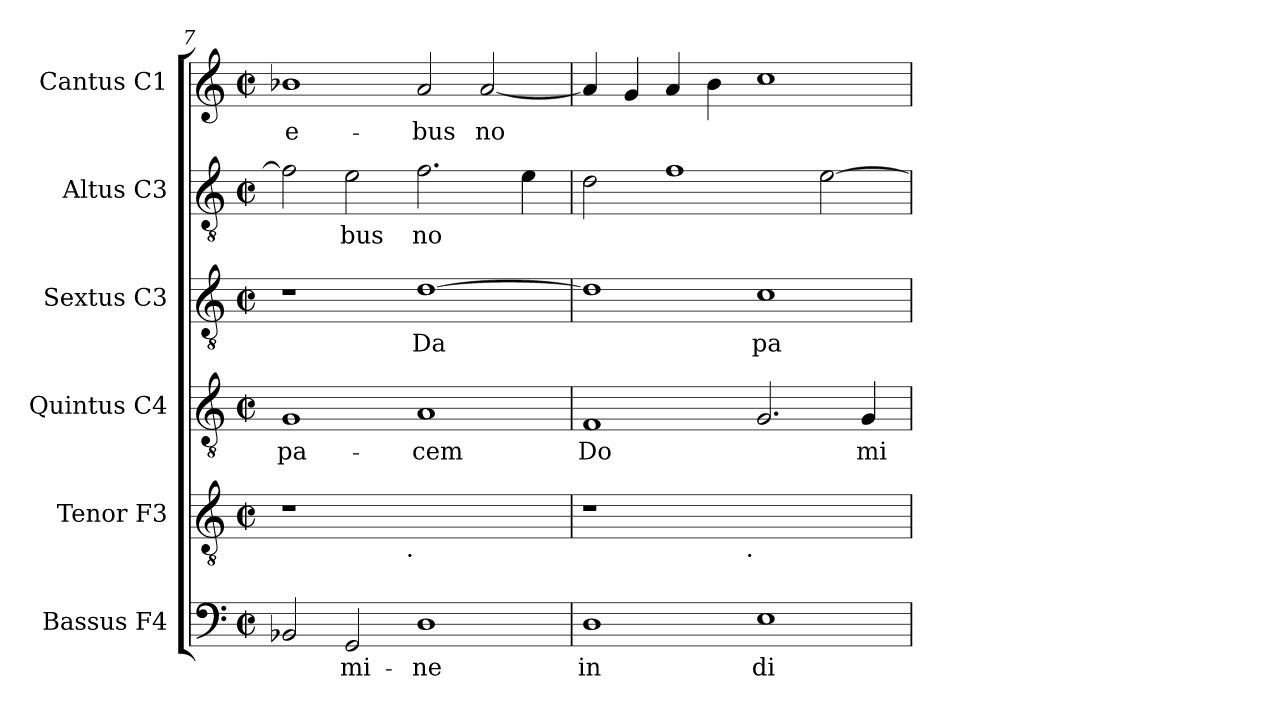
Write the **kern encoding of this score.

**kern	**text	**kern	**kern	**text	**kern	**text	**kern	**text	**kern	**text
*part6	*part6	*part5	*part4	*part4	*part3	*part3	*part2	*part2	*part1	*part1
*staff6	*staff6	*staff5	*staff4	*staff4	*staff3	*staff3	*staff2	*staff2	*staff1	*staff1
*I"Bassus  F4	*	*I"Tenor  F3	*I"Quintus  C4	*	*I"Sextus  C3	*	*I"Altus  C3	*	*I"Cantus  C1	*
!!LO:LB:g=z
*clefF4	*	*clefGv2	*clefGv2	*	*clefGv2	*	*clefGv2	*	*clefG2	*
*k[]	*	*k[]	*k[]	*	*k[]	*	*k[]	*	*k[]	*
*C:	*	*C:	*C:	*	*C:	*	*C:	*	*C:	*
*M2/2	*	*M2/2	*M2/2	*	*M2/2	*	*M2/2	*	*M2/2	*
*met(c|)	*	*met(c|)	*met(c|)	*	*met(c|)	*	*met(c|)	*	*met(c|)	*
=7	=7	=7	=7	=7	=7	=7	=7	=7	=7	=7
!	!LO:LY:b:cj	!	!	!LO:LY:b:cj	!	!	!	!LO:LY:b:cj	!	!LO:LY:b:cj
*	*	*^	*	*	*	*	*	*	*	*
2BB-X/	--	1r	2ryy	1G	pa-	1r	.	2f\]	--	1b-X	-e-
!	!LO:LY:b:cj	!	!	!	!	!	!	!	!LO:LY:b:cj	!	!
2GG/	-mi-	.	4...ryy	.	.	.	.	2e\	-bus	.	.
!	!	!	!LO:TX:b:t=.	!	!	!	!	!	!	!	!
.	.	.	1ryy	.	.	.	.	.	.	.	.
!	!LO:LY:b:cj	!	!	!	!LO:LY:b:cj	!	!LO:LY:b:cj	!	!LO:LY:b:cj	!	!LO:LY:b:cj
1D	-ne	1ryy	.	1A	-cem	[>1d	Da	2.f\	no-	2a/	-bus
!	!	!	!	!	!	!	!	!	!	!	!LO:LY:b:cj
.	.	.	.	.	.	.	.	.	.	[<2a/	no-
!	!	!	!	!	!	!	!	!	!LO:LY:b:cj	!	!
.	.	.	.	.	.	.	.	4e\	--	.	.
.	.	.	32ryy	.	.	.	.	.	.	.	.
=8	=8	=8	=8	=8	=8	=8	=8	=8	=8	=8	=8
!	!LO:LY:b:cj	!	!	!	!LO:LY:b:cj	!	!LO:LY:b:cj	!	!LO:LY:b:cj	!	!LO:LY:b:cj
1D	in	1r	2ryy	1F	Do-	1d]	.	2d\	--	4a/]	--
!	!	!	!	!	!	!	!	!	!	!	!LO:LY:b:cj
.	.	.	.	.	.	.	.	.	.	4g/	--
!	!	!	!	!	!	!	!	!	!LO:LY:b:cj	!	!LO:LY:b:cj
.	.	.	4...ryy	.	.	.	.	1f	--	4a/	--
!	!	!	!	!	!	!	!	!	!	!	!LO:LY:b:cj
.	.	.	.	.	.	.	.	.	.	4b\	--
!	!	!	!LO:TX:b:t=.	!	!	!	!	!	!	!	!
.	.	.	1ryy	.	.	.	.	.	.	.	.
!	!LO:LY:b:cj	!	!	!	!LO:LY:b:cj	!	!LO:LY:b:cj	!	!	!	!LO:LY:b:cj
1E	di-	1ryy	.	2.G/	--	1c	pa-	.	.	1cc	--
!	!	!	!	!	!	!	!	!	!LO:LY:b:cj	!	!
.	.	.	.	.	.	.	.	[>2e\	--	.	.
!	!	!	!	!	!LO:LY:b:cj	!	!	!	!	!	!
.	.	.	.	4G/	-mi-	.	.	.	.	.	.
.	.	.	32ryy	.	.	.	.	.	.	.	.
*	*	*v	*v	*	*	*	*	*	*	*	*
=	=	=	=	=	=	=	=	=	=	=
*-	*-	*-	*-	*-	*-	*-	*-	*-	*-	*-
